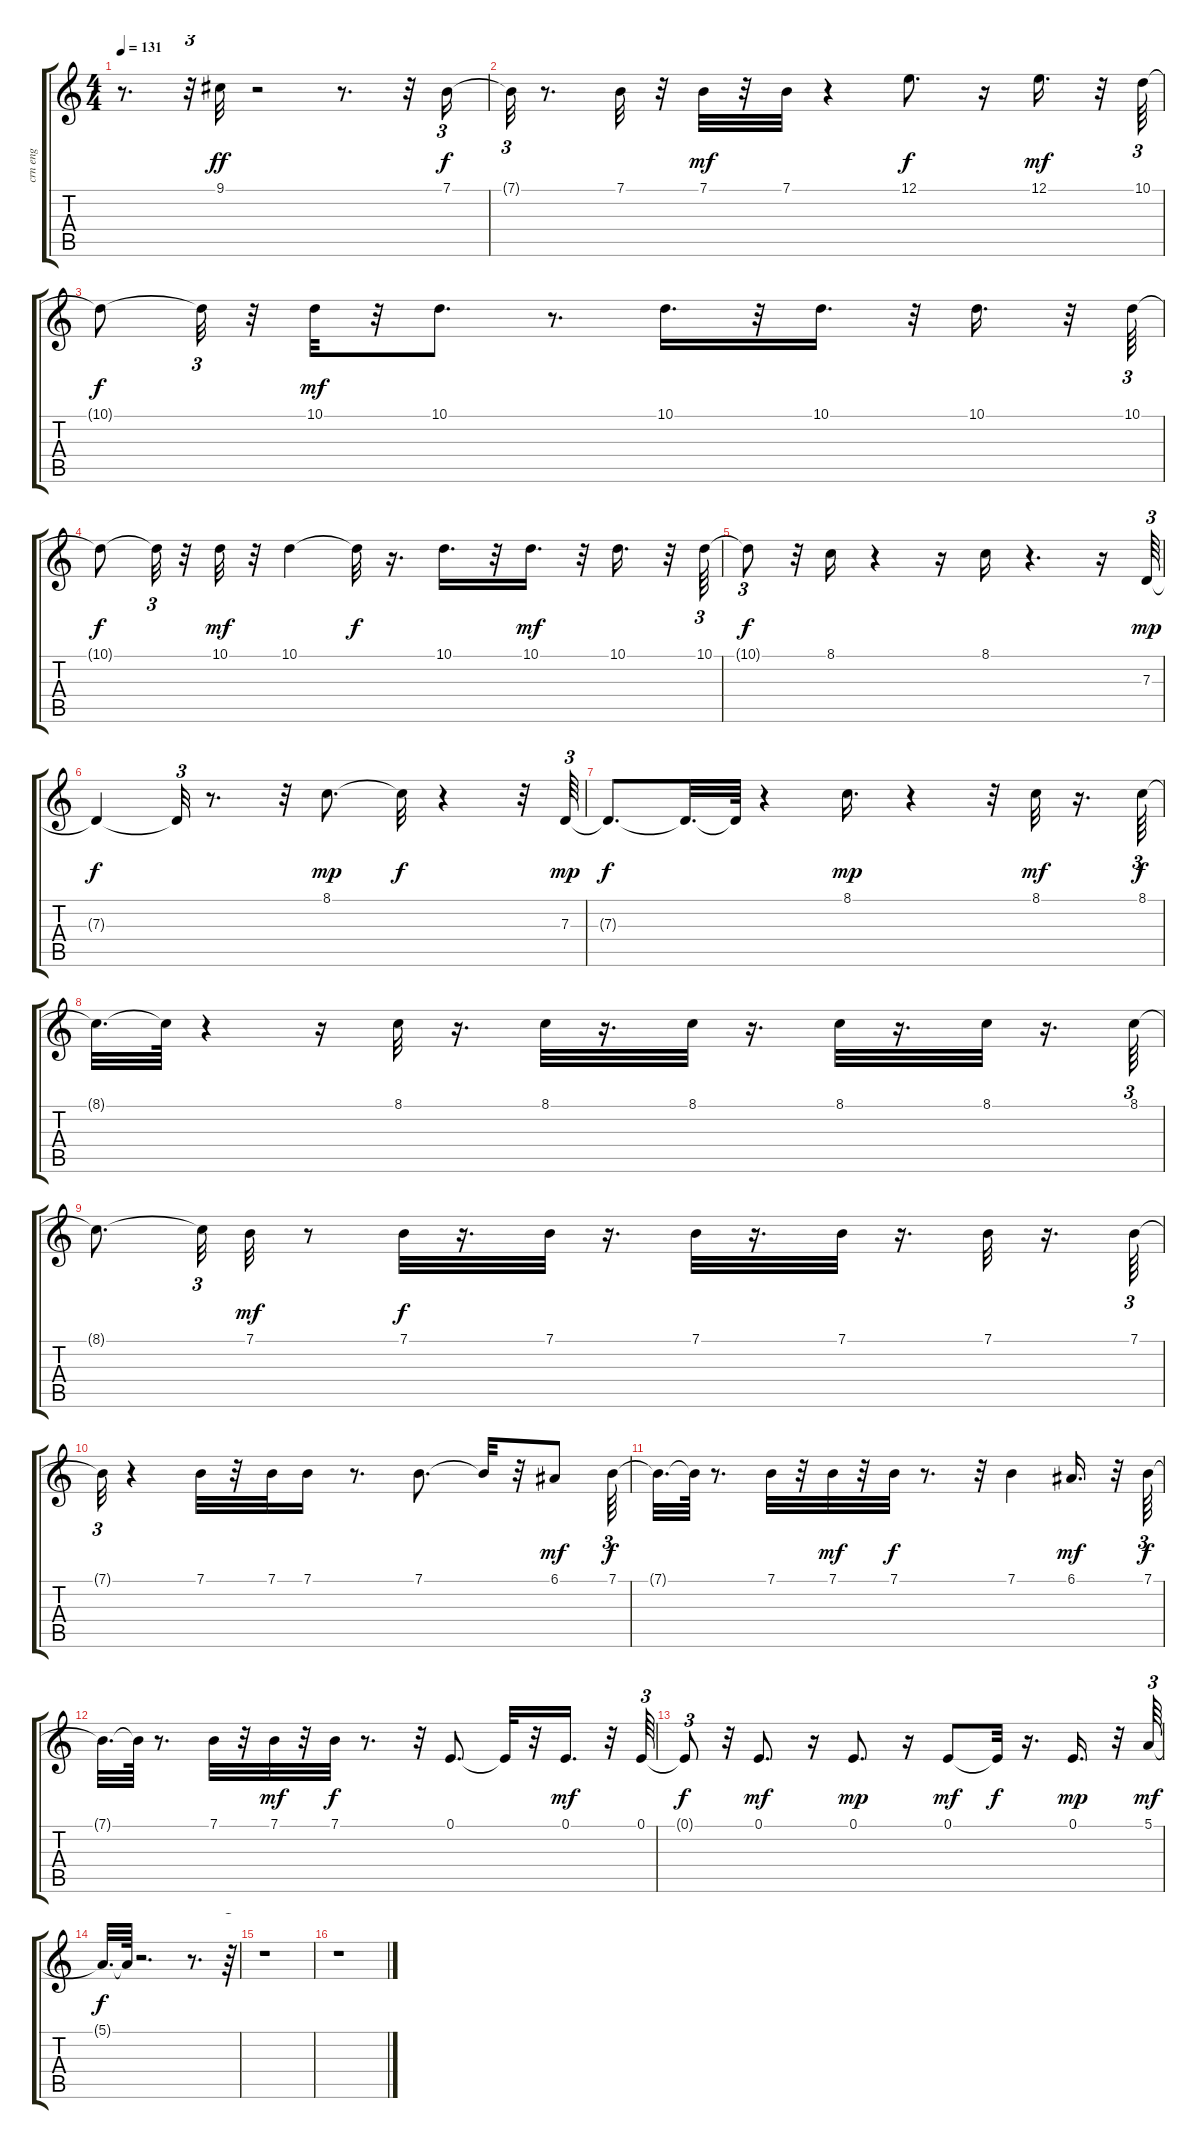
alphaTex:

\track ("crn eng" "crn eng") {instrument englishhorn}
\staff {score tabs}
\tuning (E4 B3 G3 D3 A2 E2) {hide}
\ts (4 4)
\tempo 131
\clef g2
\ks c
r.8{d dy ff} r.32{tu (3 2)} 9.1.32 r.2 r.8{d} r.32 7.1.16{tu (3 2) dy f} |
7.1{t}.32{tu (3 2)} r.8{d} 7.1.32 r.32 7.1.32{dy mf} r.32 7.1.32 r.4 12.1.8{d dy f} r.16 12.1.16{d dy mf} r.32 10.1.64{tu (3 2)} |
10.1{t}.8{dy f} 10.1{t}.32{tu (3 2)} r.32 10.1.32{dy mf} r.32 10.1.8{d} r.8{d} 10.1.16{d} r.32 10.1.16{d} r.32 10.1.16{d} r.32 10.1.64{tu (3 2)} |
10.1{t}.8{dy f} 10.1{t}.32{tu (3 2)} r.32 10.1.32{dy mf} r.32 10.1.4 10.1{t}.32{dy f} r.16{d} 10.1.16{d} r.32 10.1.16{d dy mf} r.32 10.1.16{d} r.32 10.1.64{tu (3 2)} |
10.1{t}.8{tu (3 2) dy f} r.32 8.1.16 r.4 r.16 8.1.16 r.4{d} r.16 7.3.64{tu (3 2) dy mp} |
7.3{t}.4{dy f} 7.3{t}.32{tu (3 2)} r.8{d} r.32 8.1.8{d dy mp} 8.1{t}.32{dy f} r.4 r.32 7.3.64{tu (3 2) dy mp} |
7.3{t}.8{d dy f} 7.3{t}.32{d} 7.3{t}.64 r.4 8.1.16{d dy mp} r.4 r.32 8.1.32{dy mf} r.16{d} 8.1.64{tu (3 2) dy f} |
8.1{t}.32{d} 8.1{t}.64 r.4 r.16 8.1.32 r.16{d} 8.1.32 r.16{d} 8.1.32 r.16{d} 8.1.32 r.16{d} 8.1.32 r.16{d} 8.1.64{tu (3 2)} |
8.1{t}.8{d} 8.1{t}.32{tu (3 2)} 7.1.32{dy mf} r.8 7.1.32{dy f} r.16{d} 7.1.32 r.16{d} 7.1.32 r.16{d} 7.1.32 r.16{d} 7.1.32 r.16{d} 7.1.64{tu (3 2)} |
7.1{t}.32{tu (3 2)} r.4 7.1.32 r.32 7.1.32 7.1.16 r.8{d} 7.1.8{d} 7.1{t}.32 r.32 6.1.8{dy mf} 7.1.64{tu (3 2) dy f} |
7.1{t}.32{d} 7.1{t}.64 r.8{d} 7.1.32 r.32 7.1.32{dy mf} r.32 7.1.32{dy f} r.8{d} r.32 7.1.4 6.1.16{d dy mf} r.32 7.1.64{tu (3 2) dy f} |
7.1{t}.32{d} 7.1{t}.64 r.8{d} 7.1.32 r.32 7.1.32{dy mf} r.32 7.1.32{dy f} r.8{d} r.32 0.1.8{d} 0.1{t}.32 r.32 0.1.16{d dy mf} r.32 0.1.64{tu (3 2)} |
0.1{t}.8{tu (3 2) dy f} r.32 0.1.8{d dy mf} r.16 0.1.8{d dy mp} r.16 0.1.8{dy mf} 0.1{t}.32{dy f} r.16{d} 0.1.16{d dy mp} r.32 5.1.64{tu (3 2) dy mf} |
5.1{t}.32{d dy f} 5.1{t}.64 r.2{d} r.8{d} r.64{tu (3 2)} |
r.1 |
r.1
